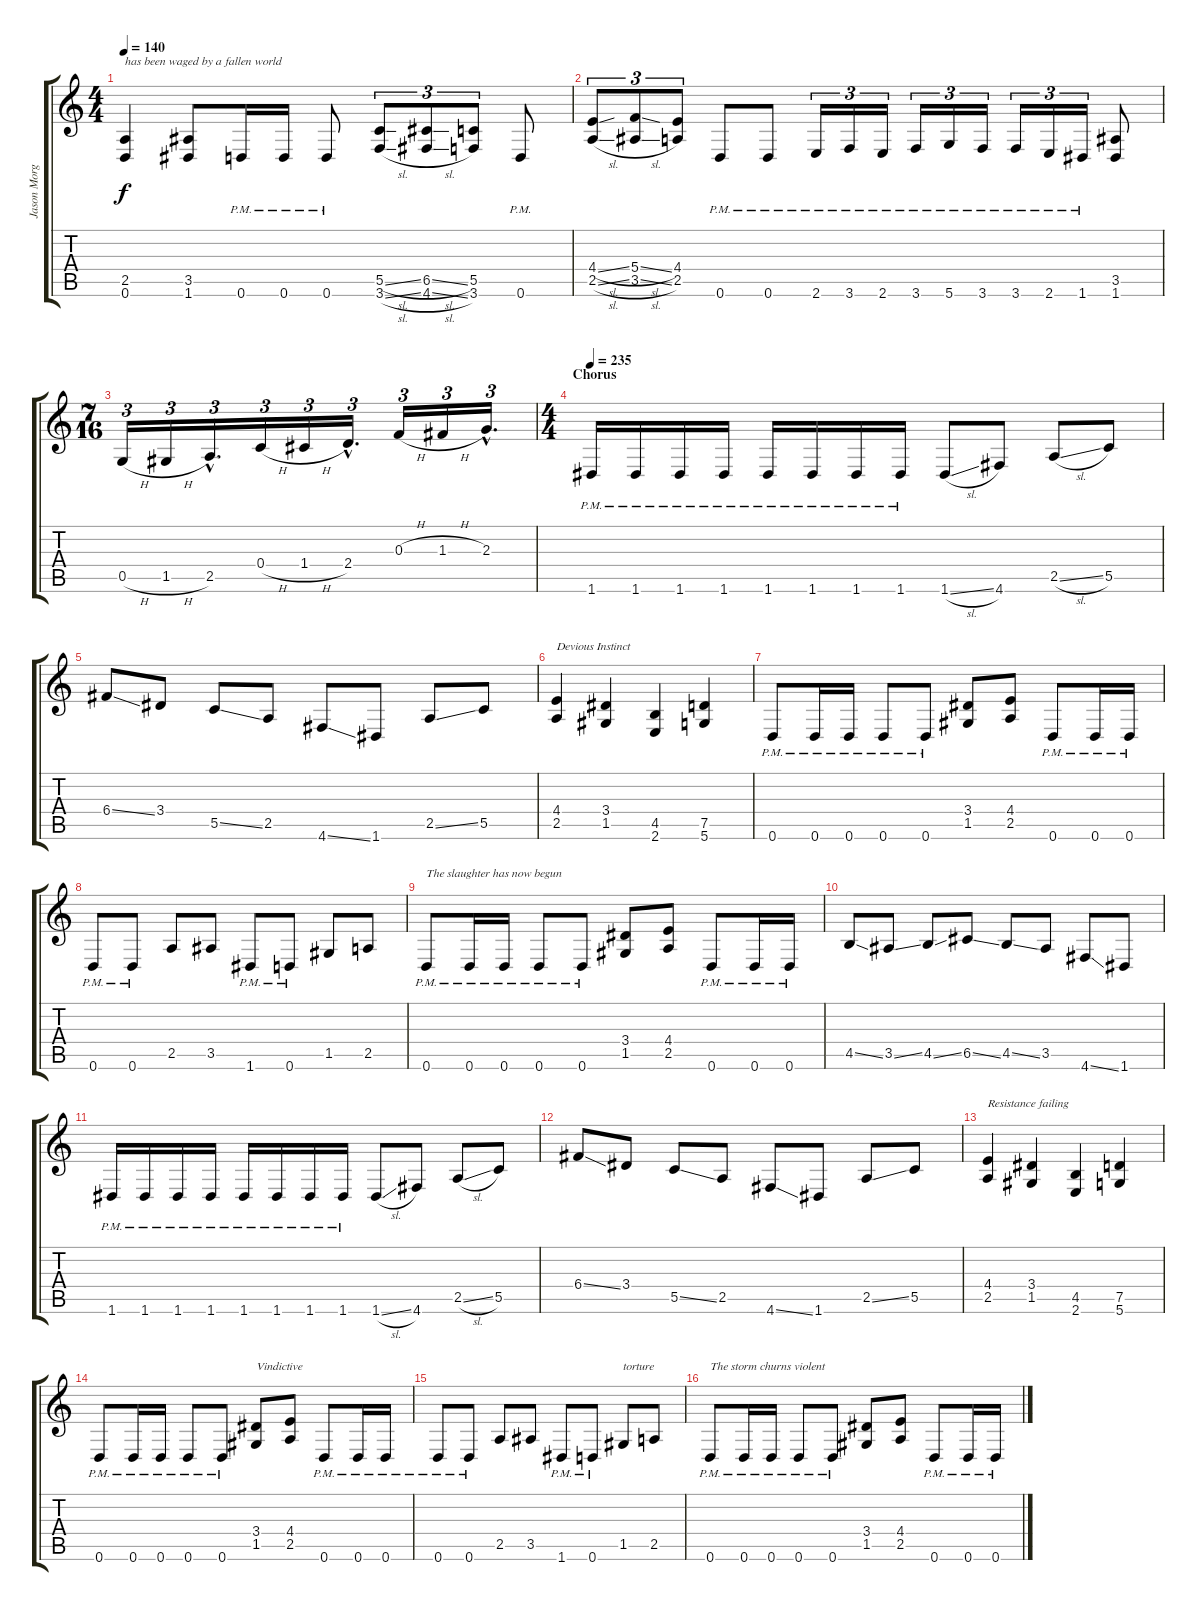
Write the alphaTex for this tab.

\track ("Jason Morgan" "Jason Morg") {instrument distortionguitar}
\staff {score tabs}
\tuning (D4 A3 F3 C3 G2 D2) {hide}
\ts (4 4)
\tempo 140
\clef g2
\ks c
(2.5 0.6).4{txt "has been waged by a fallen world" dy f instrument distortionguitar} (3.5 1.6).8 0.6{pm}.16 0.6{pm}.16 0.6{pm}.8 (5.5{sl} 3.6{sl}).8{tu (3 2)} (6.5{sl} 4.6{sl}).8{tu (3 2)} (5.5 3.6).8{tu (3 2)} 0.6{pm}.8 |
(4.4{sl} 2.5{sl}).8{tu (3 2)} (5.4{sl} 3.5{sl}).8{tu (3 2)} (4.4 2.5).8{tu (3 2)} 0.6{pm}.8 0.6{pm}.8 2.6{pm}.16{tu (3 2)} 3.6{pm}.16{tu (3 2)} 2.6{pm}.16{tu (3 2)} 3.6{pm}.16{tu (3 2)} 5.6{pm}.16{tu (3 2)} 3.6{pm}.16{tu (3 2)} 3.6{pm}.16{tu (3 2)} 2.6{pm}.16{tu (3 2)} 1.6{pm}.16{tu (3 2)} (3.5 1.6).8 |
\ts (7 16)
0.5{h}.16{tu (3 2)} 1.5{h}.16{tu (3 2)} 2.5{hac}.16{d tu (3 2)} 0.4{h}.16{tu (3 2)} 1.4{h}.16{tu (3 2)} 2.4{hac}.16{d tu (3 2)} 0.3{h}.16{tu (3 2)} 1.3{h}.16{tu (3 2)} 2.3{hac}.16{d tu (3 2)} |
\ts (4 4)
\section ("" "Chorus")
\tempo 235
1.6{pm}.16 1.6{pm}.16 1.6{pm}.16 1.6{pm}.16 1.6{pm}.16 1.6{pm}.16 1.6{pm}.16 1.6{pm}.16 1.6{sl}.8 4.6.8 2.5{sl}.8 5.5.8 |
6.4{ss}.8 3.4.8 5.5{ss}.8 2.5.8 4.6{ss}.8 1.6.8 2.5{ss}.8 5.5.8 |
(4.4 2.5).4{txt "Devious Instinct"} (3.4 1.5).4 (4.5 2.6).4 (7.5 5.6).4 |
0.6{pm}.8 0.6{pm}.16 0.6{pm}.16 0.6{pm}.8 0.6{pm}.8 (3.4 1.5).8 (4.4 2.5).8 0.6{pm}.8 0.6{pm}.16 0.6{pm}.16 |
0.6{pm}.8 0.6{pm}.8 2.5.8 3.5.8 1.6{pm}.8 0.6{pm}.8 1.5.8 2.5.8 |
0.6{pm}.8{txt "The slaughter has now begun"} 0.6{pm}.16 0.6{pm}.16 0.6{pm}.8 0.6{pm}.8 (3.4 1.5).8 (4.4 2.5).8 0.6{pm}.8 0.6{pm}.16 0.6{pm}.16 |
4.5{ss}.8 3.5{ss}.8 4.5{ss}.8 6.5{ss}.8 4.5{ss}.8 3.5.8 4.6{ss}.8 1.6.8 |
1.6{pm}.16 1.6{pm}.16 1.6{pm}.16 1.6{pm}.16 1.6{pm}.16 1.6{pm}.16 1.6{pm}.16 1.6{pm}.16 1.6{sl}.8 4.6.8 2.5{sl}.8 5.5.8 |
6.4{ss}.8 3.4.8 5.5{ss}.8 2.5.8 4.6{ss}.8 1.6.8 2.5{ss}.8 5.5.8 |
(4.4 2.5).4{txt "Resistance failing "} (3.4 1.5).4 (4.5 2.6).4 (7.5 5.6).4 |
0.6{pm}.8 0.6{pm}.16 0.6{pm}.16 0.6{pm}.8 0.6{pm}.8 (3.4 1.5).8{txt "Vindictive "} (4.4 2.5).8 0.6{pm}.8 0.6{pm}.16 0.6{pm}.16 |
0.6{pm}.8 0.6{pm}.8 2.5.8 3.5.8 1.6{pm}.8 0.6{pm}.8 1.5.8{txt "torture"} 2.5.8 |
0.6{pm}.8{txt "The storm churns violent"} 0.6{pm}.16 0.6{pm}.16 0.6{pm}.8 0.6{pm}.8 (3.4 1.5).8 (4.4 2.5).8 0.6{pm}.8 0.6{pm}.16 0.6{pm}.16
